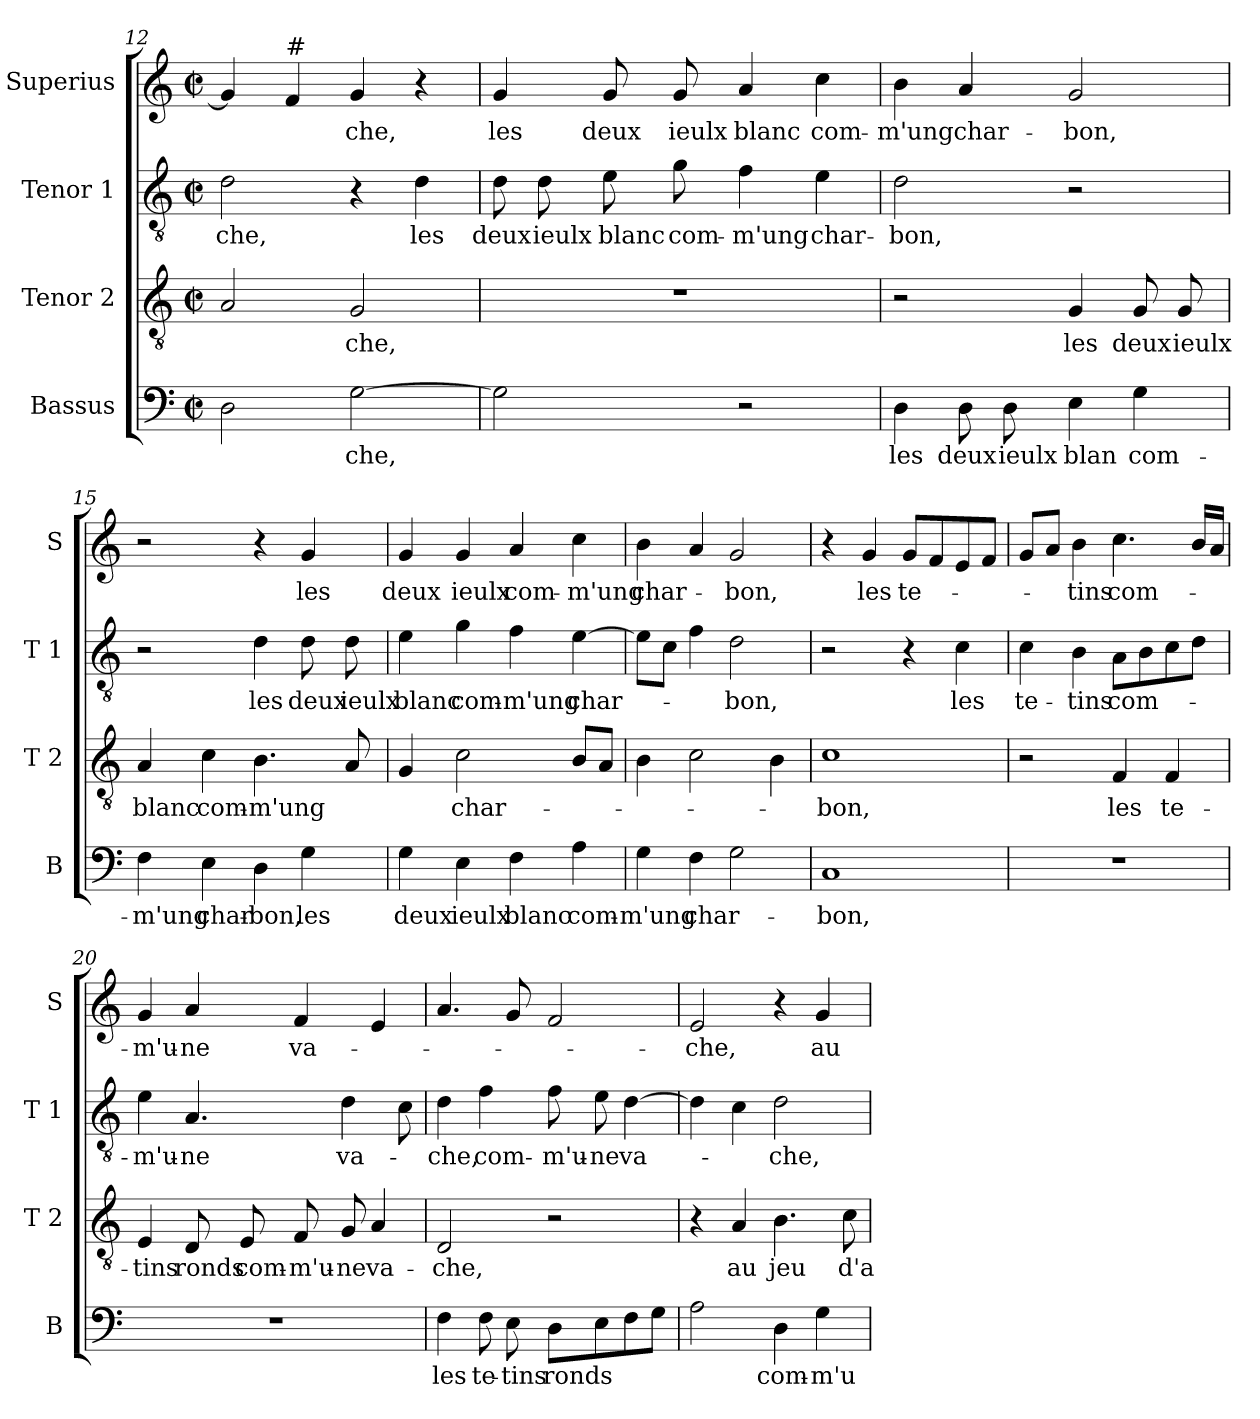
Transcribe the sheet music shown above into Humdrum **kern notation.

**kern	**text	**kern	**text	**kern	**text	**kern	**text
*part4	*part4	*part3	*part3	*part2	*part2	*part1	*part1
*staff4	*staff4	*staff3	*staff3	*staff2	*staff2	*staff1	*staff1
*I"Bassus	*	*I"Tenor 2	*	*I"Tenor 1	*	*I"Superius	*
*I'B	*	*I'T 2	*	*I'T 1	*	*I'S	*
*clefF4	*	*clefGv2	*	*clefGv2	*	*clefG2	*
*k[]	*	*k[]	*	*k[]	*	*k[]	*
*C:	*	*C:	*	*C:	*	*C:	*
*M2/2	*	*M2/2	*	*M2/2	*	*M2/2	*
*met(c|)	*	*met(c|)	*	*met(c|)	*	*met(c|)	*
=12	=12	=12	=12	=12	=12	=12	=12
2D\	.	2A/	.	2d\	-che,	4g/]	.
!	!	!	!	!	!	!LO:TX:a:t=#	!
.	.	.	.	.	.	4f/	.
[2G\	-che,	2G/	-che,	4r	.	4g/	-che,
.	.	.	.	4d\	les	4r	.
!!LO:PB:g=z
=13	=13	=13	=13	=13	=13	=13	=13
2G\]	.	1r	.	8d\	deux	4g/	les
.	.	.	.	8d\	ieulx	.	.
.	.	.	.	8e\	blanc	8g/	deux
.	.	.	.	8g\	com-	8g/	ieulx
2r	.	.	.	4f\	-m'ung	4a/	blanc
.	.	.	.	4e\	char-	4cc\	com-
=14	=14	=14	=14	=14	=14	=14	=14
4D\	les	2r	.	2d\	-bon,	4b\	-m'ung
8D\	deux	.	.	.	.	4a/	char-
8D\	ieulx	.	.	.	.	.	.
4E\	blan	4G/	les	2r	.	2g/	-bon,
4G\	com-	8G/	deux	.	.	.	.
.	.	8G/	ieulx	.	.	.	.
=15	=15	=15	=15	=15	=15	=15	=15
4F\	-m'ung	4A/	blanc	2r	.	2r	.
4E\	char-	4c\	com-	.	.	.	.
4D\	-bon,	4.B\	-m'ung	4d\	les	4r	.
4G\	les	.	.	8d\	deux	4g/	les
.	.	8A/	.	8d\	ieulx	.	.
=16	=16	=16	=16	=16	=16	=16	=16
4G\	deux	4G/	.	4e\	blanc	4g/	deux
4E\	ieulx	2c\	char-	4g\	com-	4g/	ieulx
4F\	blanc	.	.	4f\	-m'ung	4a/	com-
4A\	com-	8B/L	.	[4e\	char-	4cc\	-m'ung
.	.	8A/J	.	.	.	.	.
!!LO:LB:g=z
=17	=17	=17	=17	=17	=17	=17	=17
4G\	-m'ung	4B\	.	8e\L]	.	4b\	char-
.	.	.	.	8c\J	.	.	.
4F\	char-	2c\	.	4f\	.	4a/	.
2G\	.	.	.	2d\	-bon,	2g/	-bon,
.	.	4B\	.	.	.	.	.
=18	=18	=18	=18	=18	=18	=18	=18
1C	-bon,	1c	-bon,	2r	.	4r	.
.	.	.	.	.	.	4g/	les
.	.	.	.	4r	.	8g/L	te-
.	.	.	.	.	.	8f/	.
.	.	.	.	4c\	les	8e/	.
.	.	.	.	.	.	8f/J	.
=19	=19	=19	=19	=19	=19	=19	=19
1r	.	2r	.	4c\	te-	8g/L	.
.	.	.	.	.	.	8a/J	.
.	.	.	.	4B\	-tins	4b\	-tins
.	.	4F/	les	8A\L	com-	4.cc\	com-
.	.	.	.	8B\	.	.	.
.	.	4F/	te-	8c\	.	.	.
.	.	.	.	8d\J	.	16b/LL	.
.	.	.	.	.	.	16a/JJ	.
=20	=20	=20	=20	=20	=20	=20	=20
1r	.	4E/	-tins	4e\	-m'u-	4g/	-m'u-
.	.	8D/	ronds	4.A/	-ne	4a/	-ne
.	.	8E/	com-	.	.	.	.
.	.	8F/	-m'u-	.	.	4f/	va-
.	.	8G/	-ne	4d\	va-	.	.
.	.	4A/	va-	.	.	4e/	.
.	.	.	.	8c\	.	.	.
!!LO:LB:g=z
=21	=21	=21	=21	=21	=21	=21	=21
4F\	les	2D/	-che,	4d\	-che,	4.a/	.
8F\	te-	.	.	4f\	com-	.	.
8E\	-tins	.	.	.	.	8g/	.
8D\L	ronds	2r	.	8f\	-m'u-	2f/	.
8E\	.	.	.	8e\	-ne	.	.
8F\	.	.	.	[4d\	va-	.	.
8G\J	.	.	.	.	.	.	.
=22	=22	=22	=22	=22	=22	=22	=22
2A\	.	4r	.	4d\]	.	2e/	-che,
.	.	4A/	au	4c\	.	.	.
4D\	com-	4.B\	jeu	2d\	-che,	4r	.
4G\	-m'u-	.	.	.	.	4g/	au
.	.	8c\	d'a-	.	.	.	.
=	=	=	=	=	=	=	=
*-	*-	*-	*-	*-	*-	*-	*-
